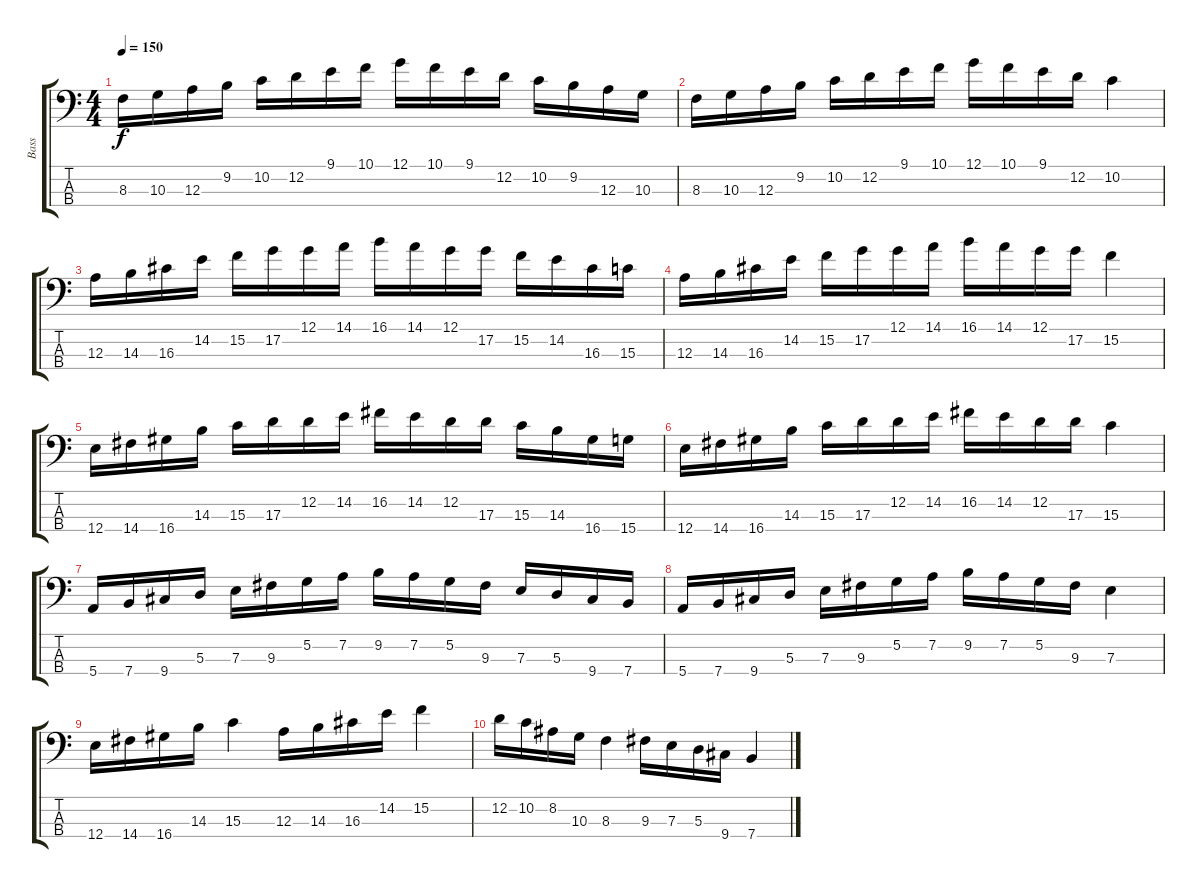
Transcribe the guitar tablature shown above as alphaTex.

\track ("Bass" "Bass") {instrument electricbassfinger}
\staff {score tabs}
\tuning (G2 D2 A1 E1) {hide}
\ts (4 4)
\tempo 150
\clef f4
\ks c
8.3.16{dy f} 10.3.16 12.3.16 9.2.16 10.2.16 12.2.16 9.1.16 10.1.16 12.1.16 10.1.16 9.1.16 12.2.16 10.2.16 9.2.16 12.3.16 10.3.16 |
8.3.16 10.3.16 12.3.16 9.2.16 10.2.16 12.2.16 9.1.16 10.1.16 12.1.16 10.1.16 9.1.16 12.2.16 10.2.4 |
12.3.16 14.3.16 16.3.16 14.2.16 15.2.16 17.2.16 12.1.16 14.1.16 16.1.16 14.1.16 12.1.16 17.2.16 15.2.16 14.2.16 16.3.16 15.3.16 |
12.3.16 14.3.16 16.3.16 14.2.16 15.2.16 17.2.16 12.1.16 14.1.16 16.1.16 14.1.16 12.1.16 17.2.16 15.2.4 |
12.4.16 14.4.16 16.4.16 14.3.16 15.3.16 17.3.16 12.2.16 14.2.16 16.2.16 14.2.16 12.2.16 17.3.16 15.3.16 14.3.16 16.4.16 15.4.16 |
12.4.16 14.4.16 16.4.16 14.3.16 15.3.16 17.3.16 12.2.16 14.2.16 16.2.16 14.2.16 12.2.16 17.3.16 15.3.4 |
5.4.16 7.4.16 9.4.16 5.3.16 7.3.16 9.3.16 5.2.16 7.2.16 9.2.16 7.2.16 5.2.16 9.3.16 7.3.16 5.3.16 9.4.16 7.4.16 |
5.4.16 7.4.16 9.4.16 5.3.16 7.3.16 9.3.16 5.2.16 7.2.16 9.2.16 7.2.16 5.2.16 9.3.16 7.3.4 |
12.4.16 14.4.16 16.4.16 14.3.16 15.3.4 12.3.16 14.3.16 16.3.16 14.2.16 15.2.4 |
12.2.16 10.2.16 8.2.16 10.3.16 8.3.4 9.3.16 7.3.16 5.3.16 9.4.16 7.4.4
